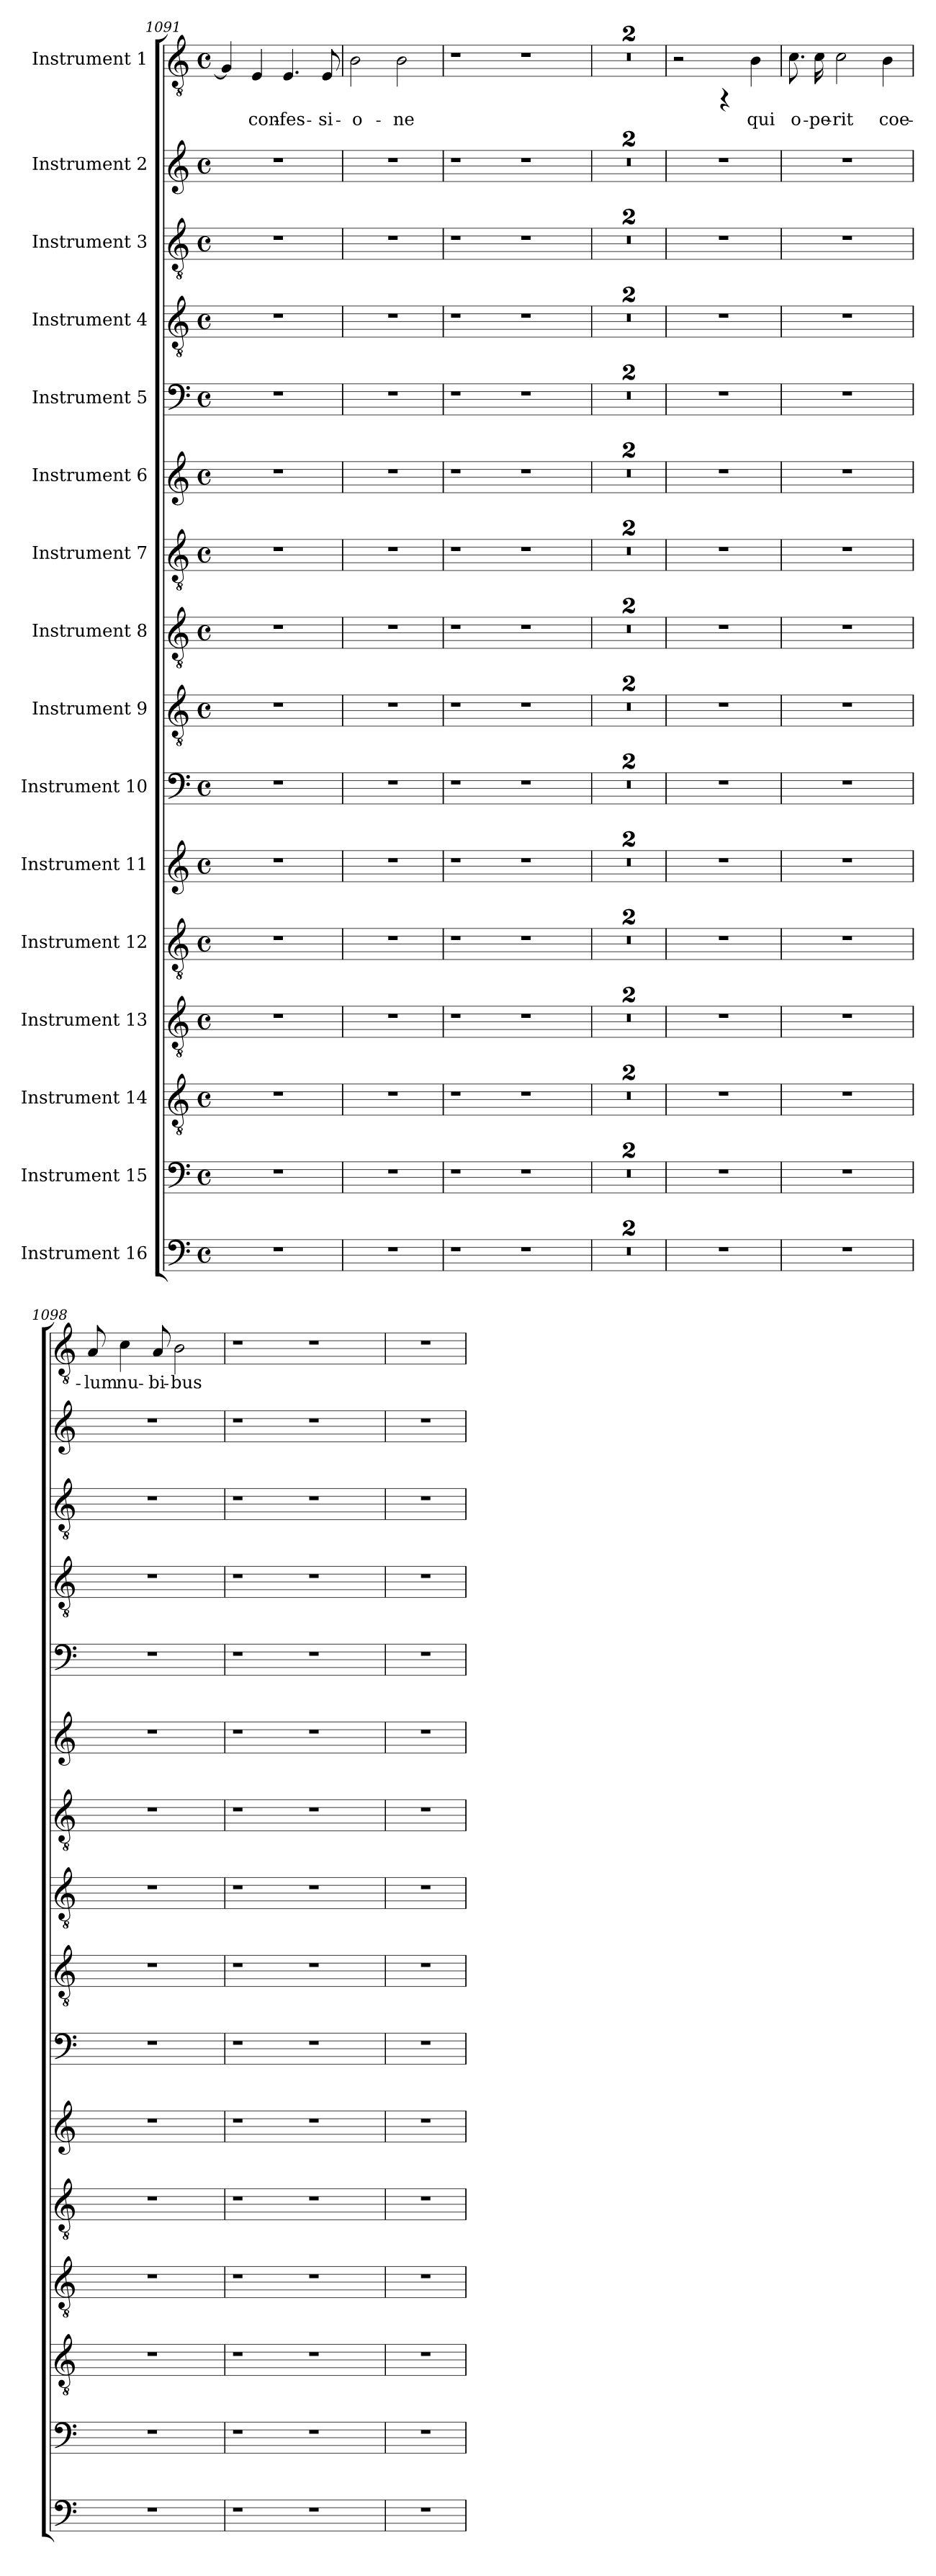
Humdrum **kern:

**kern	**kern	**kern	**kern	**kern	**kern	**kern	**kern	**kern	**kern	**kern	**kern	**kern	**kern	**kern	**kern	**text
*part16	*part15	*part14	*part13	*part12	*part11	*part10	*part9	*part8	*part7	*part6	*part5	*part4	*part3	*part2	*part1	*part1
*staff16	*staff15	*staff14	*staff13	*staff12	*staff11	*staff10	*staff9	*staff8	*staff7	*staff6	*staff5	*staff4	*staff3	*staff2	*staff1	*staff1
*I"Instrument 16	*I"Instrument 15	*I"Instrument 14	*I"Instrument 13	*I"Instrument 12	*I"Instrument 11	*I"Instrument 10	*I"Instrument 9	*I"Instrument 8	*I"Instrument 7	*I"Instrument 6	*I"Instrument 5	*I"Instrument 4	*I"Instrument 3	*I"Instrument 2	*I"Instrument 1	*
*clefF4	*clefF4	*clefGv2	*clefGv2	*clefGv2	*clefG2	*clefF4	*clefGv2	*clefGv2	*clefGv2	*clefG2	*clefF4	*clefGv2	*clefGv2	*clefG2	*clefGv2	*
*k[]	*k[]	*k[]	*k[]	*k[]	*k[]	*k[]	*k[]	*k[]	*k[]	*k[]	*k[]	*k[]	*k[]	*k[]	*k[]	*
*C:	*C:	*C:	*C:	*C:	*C:	*C:	*C:	*C:	*C:	*C:	*C:	*C:	*C:	*C:	*C:	*
*M4/4	*M4/4	*M4/4	*M4/4	*M4/4	*M4/4	*M4/4	*M4/4	*M4/4	*M4/4	*M4/4	*M4/4	*M4/4	*M4/4	*M4/4	*M4/4	*
*met(c)	*met(c)	*met(c)	*met(c)	*met(c)	*met(c)	*met(c)	*met(c)	*met(c)	*met(c)	*met(c)	*met(c)	*met(c)	*met(c)	*met(c)	*met(c)	*
=1091	=1091	=1091	=1091	=1091	=1091	=1091	=1091	=1091	=1091	=1091	=1091	=1091	=1091	=1091	=1091	=1091
!	!	!	!	!	!	!	!	!	!	!	!	!	!	!	!	!LO:LY:b:cj
1r	1r	1r	1r	1r	1r	1r	1r	1r	1r	1r	1r	1r	1r	1r	4G/]	.
!	!	!	!	!	!	!	!	!	!	!	!	!	!	!	!	!LO:LY:b:cj
.	.	.	.	.	.	.	.	.	.	.	.	.	.	.	4E/	con-
!	!	!	!	!	!	!	!	!	!	!	!	!	!	!	!	!LO:LY:b:cj
.	.	.	.	.	.	.	.	.	.	.	.	.	.	.	4.E/	-fes-
!	!	!	!	!	!	!	!	!	!	!	!	!	!	!	!	!LO:LY:b:cj
.	.	.	.	.	.	.	.	.	.	.	.	.	.	.	8E/	-si-
=1092	=1092	=1092	=1092	=1092	=1092	=1092	=1092	=1092	=1092	=1092	=1092	=1092	=1092	=1092	=1092	=1092
!	!	!	!	!	!	!	!	!	!	!	!	!	!	!	!	!LO:LY:b:cj
1r	1r	1r	1r	1r	1r	1r	1r	1r	1r	1r	1r	1r	1r	1r	2B\	-o-
!	!	!	!	!	!	!	!	!	!	!	!	!	!	!	!	!LO:LY:b:cj
.	.	.	.	.	.	.	.	.	.	.	.	.	.	.	2B\	-ne
=1093	=1093	=1093	=1093	=1093	=1093	=1093	=1093	=1093	=1093	=1093	=1093	=1093	=1093	=1093	=1093	=1093
1r	1r	1r	1r	1r	1r	1r	1r	1r	1r	1r	1r	1r	1r	1r	1r	.
1r	1r	1r	1r	1r	1r	1r	1r	1r	1r	1r	1r	1r	1r	1r	1r	.
=1094	=1094	=1094	=1094	=1094	=1094	=1094	=1094	=1094	=1094	=1094	=1094	=1094	=1094	=1094	=1094	=1094
1r	1r	1r	1r	1r	1r	1r	1r	1r	1r	1r	1r	1r	1r	1r	1r	.
=1095	=1095	=1095	=1095	=1095	=1095	=1095	=1095	=1095	=1095	=1095	=1095	=1095	=1095	=1095	=1095	=1095
1r	1r	1r	1r	1r	1r	1r	1r	1r	1r	1r	1r	1r	1r	1r	1r	.
!!LO:LB:g=z
=1096	=1096	=1096	=1096	=1096	=1096	=1096	=1096	=1096	=1096	=1096	=1096	=1096	=1096	=1096	=1096	=1096
1r	1r	1r	1r	1r	1r	1r	1r	1r	1r	1r	1r	1r	1r	1r	2r	.
.	.	.	.	.	.	.	.	.	.	.	.	.	.	.	4rFF	.
!	!	!	!	!	!	!	!	!	!	!	!	!	!	!	!	!LO:LY:b:cj
.	.	.	.	.	.	.	.	.	.	.	.	.	.	.	4B\	qui
=1097	=1097	=1097	=1097	=1097	=1097	=1097	=1097	=1097	=1097	=1097	=1097	=1097	=1097	=1097	=1097	=1097
!	!	!	!	!	!	!	!	!	!	!	!	!	!	!	!	!LO:LY:b:cj
1r	1r	1r	1r	1r	1r	1r	1r	1r	1r	1r	1r	1r	1r	1r	8.c\	o-
!	!	!	!	!	!	!	!	!	!	!	!	!	!	!	!	!LO:LY:b:cj
.	.	.	.	.	.	.	.	.	.	.	.	.	.	.	16c\	-pe-
!	!	!	!	!	!	!	!	!	!	!	!	!	!	!	!	!LO:LY:b:cj
.	.	.	.	.	.	.	.	.	.	.	.	.	.	.	2c\	-rit
!	!	!	!	!	!	!	!	!	!	!	!	!	!	!	!	!LO:LY:b:cj
.	.	.	.	.	.	.	.	.	.	.	.	.	.	.	4B\	coe-
=1098	=1098	=1098	=1098	=1098	=1098	=1098	=1098	=1098	=1098	=1098	=1098	=1098	=1098	=1098	=1098	=1098
!	!	!	!	!	!	!	!	!	!	!	!	!	!	!	!	!LO:LY:b:cj
1r	1r	1r	1r	1r	1r	1r	1r	1r	1r	1r	1r	1r	1r	1r	8A/	-lum
!	!	!	!	!	!	!	!	!	!	!	!	!	!	!	!	!LO:LY:b:cj
.	.	.	.	.	.	.	.	.	.	.	.	.	.	.	4c\	nu-
!	!	!	!	!	!	!	!	!	!	!	!	!	!	!	!	!LO:LY:b:cj
.	.	.	.	.	.	.	.	.	.	.	.	.	.	.	8A/	-bi-
!	!	!	!	!	!	!	!	!	!	!	!	!	!	!	!	!LO:LY:b:cj
.	.	.	.	.	.	.	.	.	.	.	.	.	.	.	2B\	-bus
=1099	=1099	=1099	=1099	=1099	=1099	=1099	=1099	=1099	=1099	=1099	=1099	=1099	=1099	=1099	=1099	=1099
1r	1r	1r	1r	1r	1r	1r	1r	1r	1r	1r	1r	1r	1r	1r	1r	.
1r	1r	1r	1r	1r	1r	1r	1r	1r	1r	1r	1r	1r	1r	1r	1r	.
=1100	=1100	=1100	=1100	=1100	=1100	=1100	=1100	=1100	=1100	=1100	=1100	=1100	=1100	=1100	=1100	=1100
1r	1r	1r	1r	1r	1r	1r	1r	1r	1r	1r	1r	1r	1r	1r	1r	.
=	=	=	=	=	=	=	=	=	=	=	=	=	=	=	=	=
*-	*-	*-	*-	*-	*-	*-	*-	*-	*-	*-	*-	*-	*-	*-	*-	*-
